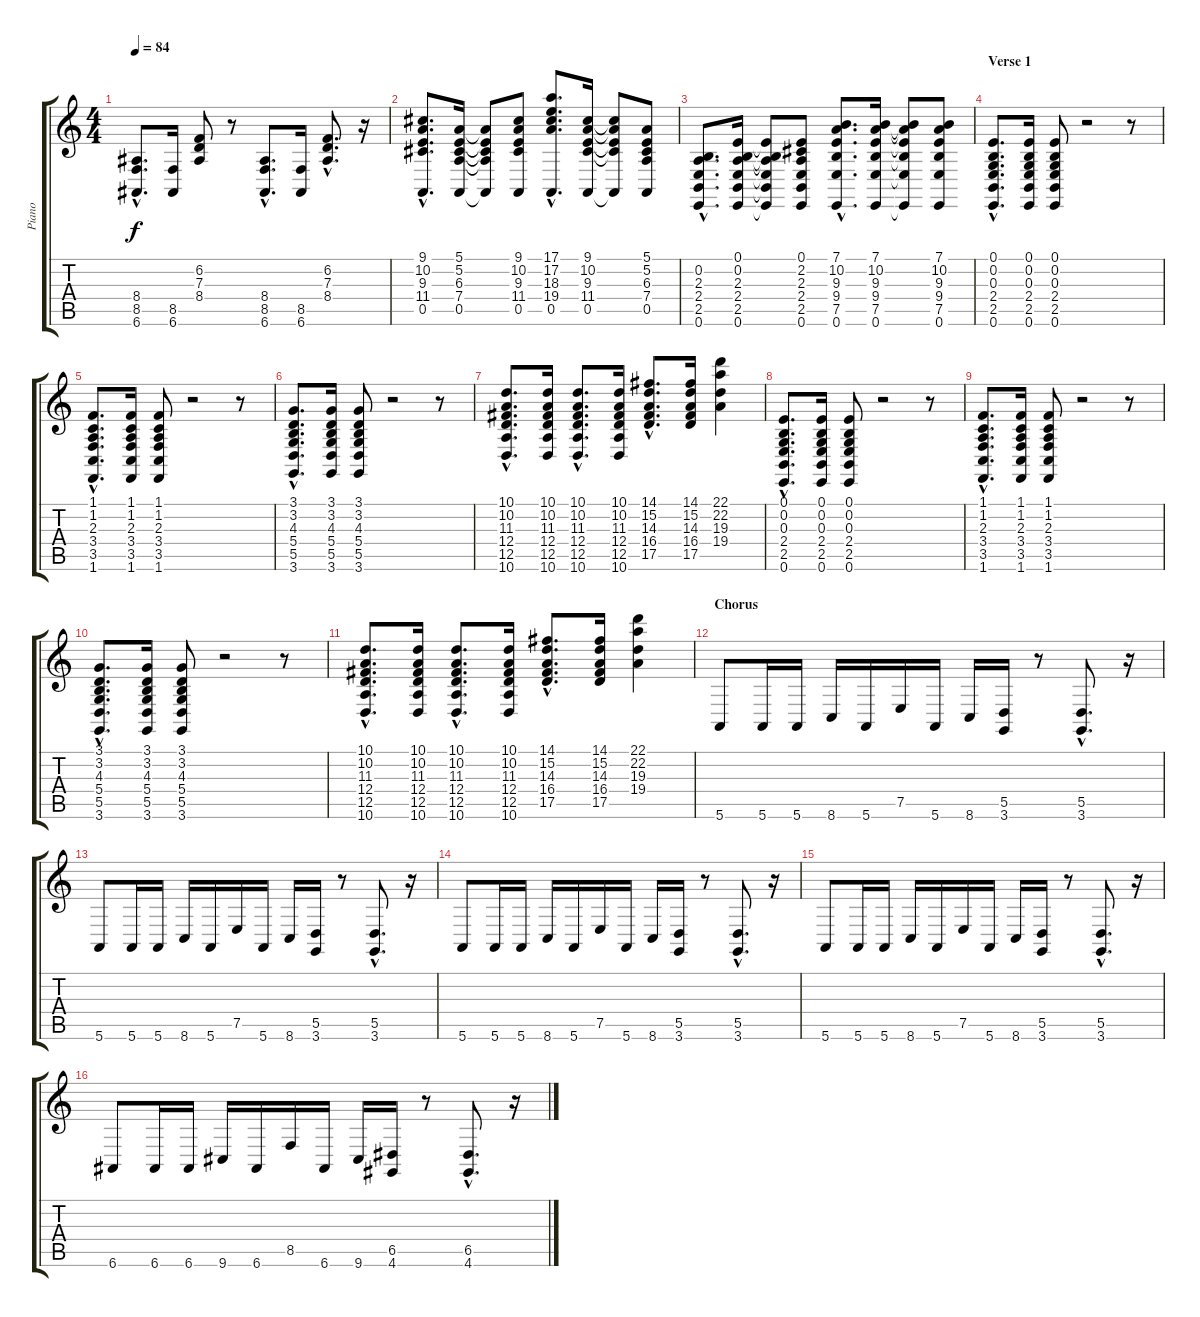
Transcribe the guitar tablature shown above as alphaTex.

\track ("Piano" "Piano") {instrument acousticgrandpiano}
\staff {score tabs}
\tuning (E4 B3 G3 D3 A2 E2) {hide}
\ts (4 4)
\tempo 84
\clef g2
\ks aminor
(8.4{hac} 8.5{hac} 6.6{hac}).8{d dy f} (8.5 6.6).16 (6.2 7.3 8.4).8 r.8 (8.4{hac} 8.5{hac} 6.6{hac}).8{d} (8.5 6.6).16 (6.2{hac} 7.3{hac} 8.4{hac}).8{d} r.16 |
(9.1{hac} 10.2{hac} 9.3{hac} 11.4{hac} 0.5{hac}).8{d} (5.1 5.2 6.3 7.4 0.5).16 (5.1{t} 5.2{t} 6.3{t} 7.4{t} 0.5{t}).8 (9.1 10.2 9.3 11.4 0.5).8 (17.1{hac} 17.2{hac} 18.3{hac} 19.4{hac} 0.5{hac}).8{d} (9.1 10.2 9.3 11.4 0.5).16 (9.1{t} 10.2{t} 9.3{t} 11.4{t} 0.5{t}).8 (5.1 5.2 6.3 7.4 0.5).8 |
(0.2{hac} 2.3{hac} 2.4{hac} 2.5{hac} 0.6{hac}).8{d} (0.1 0.2 2.3 2.4 2.5 0.6).16 (0.1{t} 0.2{t} 2.3{t} 2.4{t} 2.5{t} 0.6{t}).8 (0.1 2.2 2.3 2.4 2.5 0.6).8 (7.1{hac} 10.2{hac} 9.3{hac} 9.4{hac} 7.5{hac} 0.6{hac}).8{d} (7.1 10.2 9.3 9.4 7.5 0.6).16 (7.1{t} 10.2{t} 9.3{t} 9.4{t} 7.5{t} 0.6{t}).8 (7.1 10.2 9.3 9.4 7.5 0.6).8 |
\section ("" "Verse 1")
(0.1{hac} 0.2{hac} 0.3{hac} 2.4{hac} 2.5{hac} 0.6{hac}).8{d} (0.1 0.2 0.3 2.4 2.5 0.6).16 (0.1 0.2 0.3 2.4 2.5 0.6).8 r.2 r.8 |
(1.1{hac} 1.2{hac} 2.3{hac} 3.4{hac} 3.5{hac} 1.6{hac}).8{d} (1.1 1.2 2.3 3.4 3.5 1.6).16 (1.1 1.2 2.3 3.4 3.5 1.6).8 r.2 r.8 |
(3.1{hac} 3.2{hac} 4.3{hac} 5.4{hac} 5.5{hac} 3.6{hac}).8{d} (3.1 3.2 4.3 5.4 5.5 3.6).16 (3.1 3.2 4.3 5.4 5.5 3.6).8 r.2 r.8 |
(10.1{hac} 10.2{hac} 11.3{hac} 12.4{hac} 12.5{hac} 10.6{hac}).8{d} (10.1 10.2 11.3 12.4 12.5 10.6).16 (10.1{hac} 10.2{hac} 11.3{hac} 12.4{hac} 12.5{hac} 10.6{hac}).8{d} (10.1 10.2 11.3 12.4 12.5 10.6).16 (14.1{hac} 15.2{hac} 14.3{hac} 16.4{hac} 17.5{hac}).8{d} (14.1 15.2 14.3 16.4 17.5).16 (22.1 22.2 19.3 19.4).4 |
(0.1{hac} 0.2{hac} 0.3{hac} 2.4{hac} 2.5{hac} 0.6{hac}).8{d} (0.1 0.2 0.3 2.4 2.5 0.6).16 (0.1 0.2 0.3 2.4 2.5 0.6).8 r.2 r.8 |
(1.1{hac} 1.2{hac} 2.3{hac} 3.4{hac} 3.5{hac} 1.6{hac}).8{d} (1.1 1.2 2.3 3.4 3.5 1.6).16 (1.1 1.2 2.3 3.4 3.5 1.6).8 r.2 r.8 |
(3.1{hac} 3.2{hac} 4.3{hac} 5.4{hac} 5.5{hac} 3.6{hac}).8{d} (3.1 3.2 4.3 5.4 5.5 3.6).16 (3.1 3.2 4.3 5.4 5.5 3.6).8 r.2 r.8 |
(10.1{hac} 10.2{hac} 11.3{hac} 12.4{hac} 12.5{hac} 10.6{hac}).8{d} (10.1 10.2 11.3 12.4 12.5 10.6).16 (10.1{hac} 10.2{hac} 11.3{hac} 12.4{hac} 12.5{hac} 10.6{hac}).8{d} (10.1 10.2 11.3 12.4 12.5 10.6).16 (14.1{hac} 15.2{hac} 14.3{hac} 16.4{hac} 17.5{hac}).8{d} (14.1 15.2 14.3 16.4 17.5).16 (22.1 22.2 19.3 19.4).4 |
\section ("" "Chorus")
5.6.8 5.6.16 5.6.16 8.6.16 5.6.16 7.5.16 5.6.16 8.6.16 (5.5 3.6).16 r.8 (5.5{hac} 3.6{hac}).8{d} r.16 |
5.6.8 5.6.16 5.6.16 8.6.16 5.6.16 7.5.16 5.6.16 8.6.16 (5.5 3.6).16 r.8 (5.5{hac} 3.6{hac}).8{d} r.16 |
5.6.8 5.6.16 5.6.16 8.6.16 5.6.16 7.5.16 5.6.16 8.6.16 (5.5 3.6).16 r.8 (5.5{hac} 3.6{hac}).8{d} r.16 |
5.6.8 5.6.16 5.6.16 8.6.16 5.6.16 7.5.16 5.6.16 8.6.16 (5.5 3.6).16 r.8 (5.5{hac} 3.6{hac}).8{d} r.16 |
6.6.8 6.6.16 6.6.16 9.6.16 6.6.16 8.5.16 6.6.16 9.6.16 (6.5 4.6).16 r.8 (6.5{hac} 4.6{hac}).8{d} r.16
